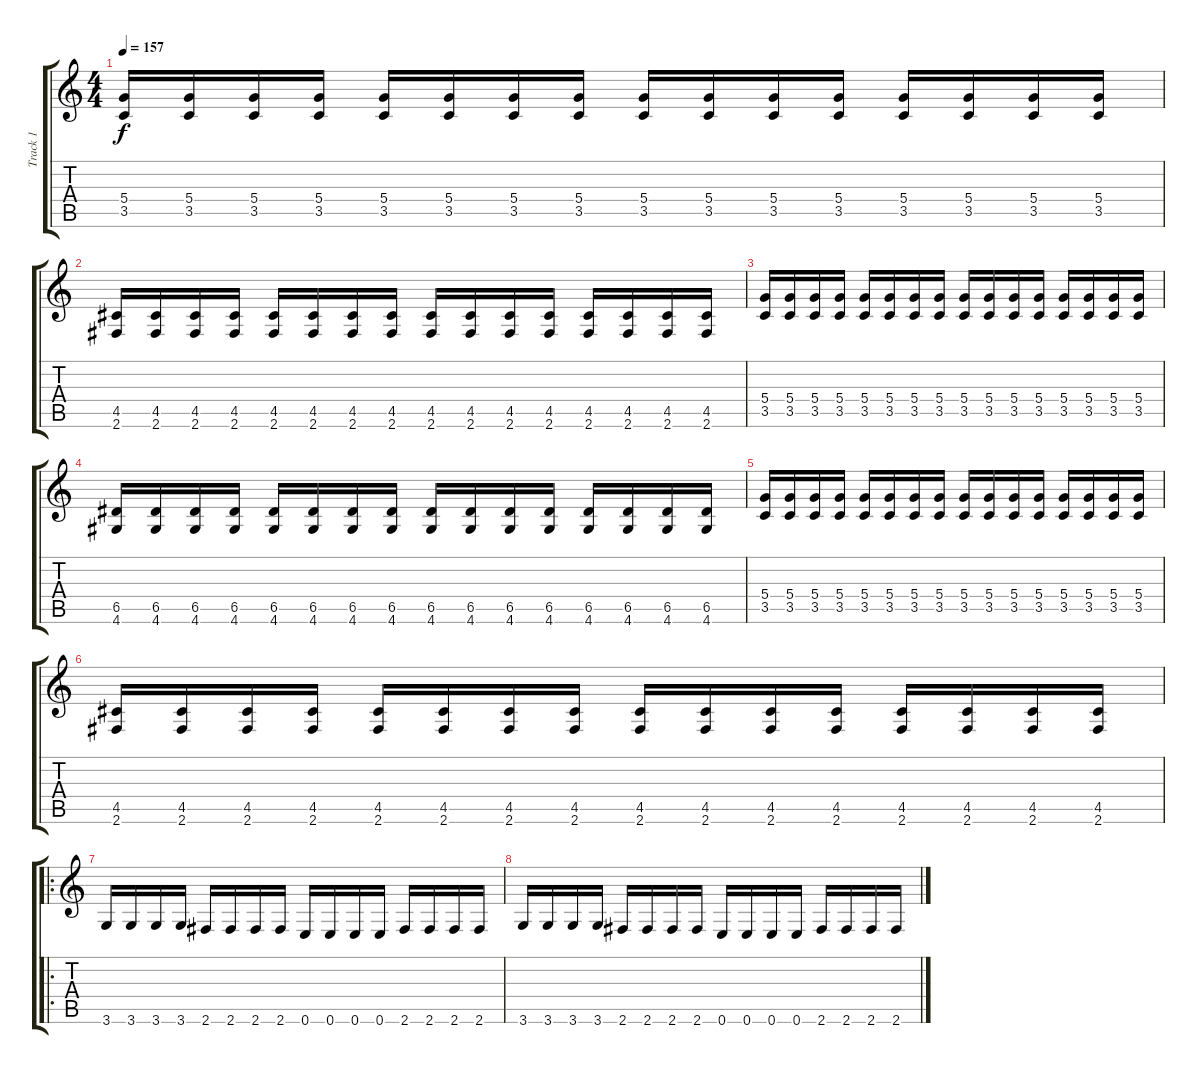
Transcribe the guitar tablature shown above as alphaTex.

\track ("Track 1" "Track 1") {instrument distortionguitar}
\staff {score tabs}
\tuning (E4 B3 G3 D3 A2 E2) {hide}
\ts (4 4)
\tempo 157
\clef g2
\ks c
(5.4 3.5).16{dy f} (5.4 3.5).16 (5.4 3.5).16 (5.4 3.5).16 (5.4 3.5).16 (5.4 3.5).16 (5.4 3.5).16 (5.4 3.5).16 (5.4 3.5).16 (5.4 3.5).16 (5.4 3.5).16 (5.4 3.5).16 (5.4 3.5).16 (5.4 3.5).16 (5.4 3.5).16 (5.4 3.5).16 |
(4.5 2.6).16 (4.5 2.6).16 (4.5 2.6).16 (4.5 2.6).16 (4.5 2.6).16 (4.5 2.6).16 (4.5 2.6).16 (4.5 2.6).16 (4.5 2.6).16 (4.5 2.6).16 (4.5 2.6).16 (4.5 2.6).16 (4.5 2.6).16 (4.5 2.6).16 (4.5 2.6).16 (4.5 2.6).16 |
(5.4 3.5).16 (5.4 3.5).16 (5.4 3.5).16 (5.4 3.5).16 (5.4 3.5).16 (5.4 3.5).16 (5.4 3.5).16 (5.4 3.5).16 (5.4 3.5).16 (5.4 3.5).16 (5.4 3.5).16 (5.4 3.5).16 (5.4 3.5).16 (5.4 3.5).16 (5.4 3.5).16 (5.4 3.5).16 |
(6.5 4.6).16 (6.5 4.6).16 (6.5 4.6).16 (6.5 4.6).16 (6.5 4.6).16 (6.5 4.6).16 (6.5 4.6).16 (6.5 4.6).16 (6.5 4.6).16 (6.5 4.6).16 (6.5 4.6).16 (6.5 4.6).16 (6.5 4.6).16 (6.5 4.6).16 (6.5 4.6).16 (6.5 4.6).16 |
(5.4 3.5).16 (5.4 3.5).16 (5.4 3.5).16 (5.4 3.5).16 (5.4 3.5).16 (5.4 3.5).16 (5.4 3.5).16 (5.4 3.5).16 (5.4 3.5).16 (5.4 3.5).16 (5.4 3.5).16 (5.4 3.5).16 (5.4 3.5).16 (5.4 3.5).16 (5.4 3.5).16 (5.4 3.5).16 |
(4.5 2.6).16 (4.5 2.6).16 (4.5 2.6).16 (4.5 2.6).16 (4.5 2.6).16 (4.5 2.6).16 (4.5 2.6).16 (4.5 2.6).16 (4.5 2.6).16 (4.5 2.6).16 (4.5 2.6).16 (4.5 2.6).16 (4.5 2.6).16 (4.5 2.6).16 (4.5 2.6).16 (4.5 2.6).16 |
\ro
3.6.16 3.6.16 3.6.16 3.6.16 2.6.16 2.6.16 2.6.16 2.6.16 0.6.16 0.6.16 0.6.16 0.6.16 2.6.16 2.6.16 2.6.16 2.6.16 |
3.6.16 3.6.16 3.6.16 3.6.16 2.6.16 2.6.16 2.6.16 2.6.16 0.6.16 0.6.16 0.6.16 0.6.16 2.6.16 2.6.16 2.6.16 2.6.16
